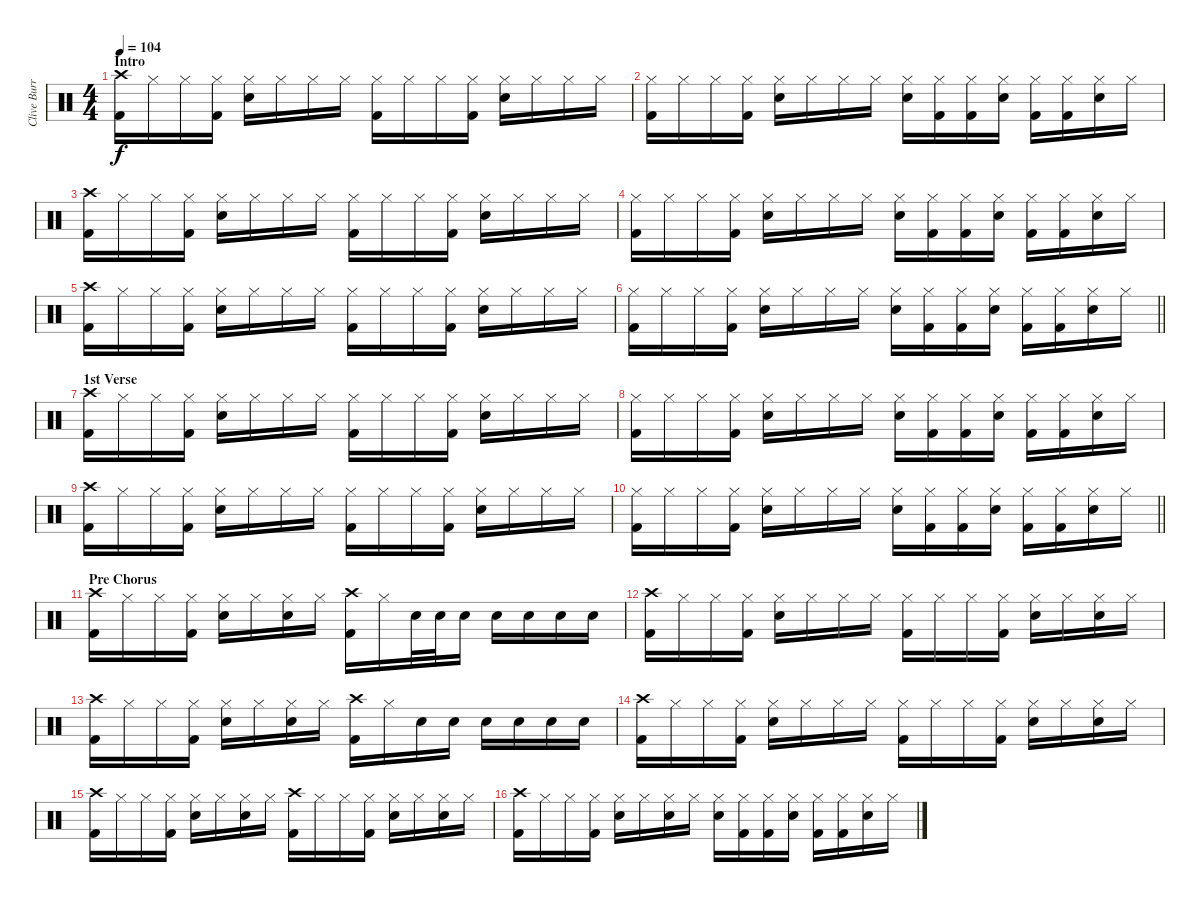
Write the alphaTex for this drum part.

\track ("Clive Burr" "Clive Burr") {instrument percussion}
\staff {score}
\articulation defaults
\ts (4 4)
\section ("" "Intro")
\tempo 104
\clef neutral
\ks c
("Crash high (hit)" "Kick (hit) 2").16{dy f} "Hi-Hat (closed)".16 "Hi-Hat (closed)".16 ("Hi-Hat (closed)" "Kick (hit) 2").16 ("Hi-Hat (closed)" "Snare (hit) 2").16 "Hi-Hat (closed)".16 "Hi-Hat (closed)".16 "Hi-Hat (closed)".16 ("Hi-Hat (closed)" "Kick (hit) 2").16 "Hi-Hat (closed)".16 "Hi-Hat (closed)".16 ("Hi-Hat (closed)" "Kick (hit) 2").16 ("Hi-Hat (closed)" "Snare (hit) 2").16 "Hi-Hat (closed)".16 "Hi-Hat (closed)".16 "Hi-Hat (closed)".16 |
("Hi-Hat (closed)" "Kick (hit) 2").16 "Hi-Hat (closed)".16 "Hi-Hat (closed)".16 ("Hi-Hat (closed)" "Kick (hit) 2").16 ("Hi-Hat (closed)" "Snare (hit) 2").16 "Hi-Hat (closed)".16 "Hi-Hat (closed)".16 "Hi-Hat (closed)".16 ("Hi-Hat (closed)" "Snare (hit) 2").16 ("Hi-Hat (closed)" "Kick (hit) 2").16 ("Hi-Hat (closed)" "Kick (hit) 2").16 ("Hi-Hat (closed)" "Snare (hit) 2").16 ("Hi-Hat (closed)" "Kick (hit) 2").16 ("Hi-Hat (closed)" "Kick (hit) 2").16 ("Hi-Hat (closed)" "Snare (hit) 2").16 "Hi-Hat (closed)".16 |
("Crash high (hit)" "Kick (hit) 2").16 "Hi-Hat (closed)".16 "Hi-Hat (closed)".16 ("Hi-Hat (closed)" "Kick (hit) 2").16 ("Hi-Hat (closed)" "Snare (hit) 2").16 "Hi-Hat (closed)".16 "Hi-Hat (closed)".16 "Hi-Hat (closed)".16 ("Hi-Hat (closed)" "Kick (hit) 2").16 "Hi-Hat (closed)".16 "Hi-Hat (closed)".16 ("Hi-Hat (closed)" "Kick (hit) 2").16 ("Hi-Hat (closed)" "Snare (hit) 2").16 "Hi-Hat (closed)".16 "Hi-Hat (closed)".16 "Hi-Hat (closed)".16 |
("Hi-Hat (closed)" "Kick (hit) 2").16 "Hi-Hat (closed)".16 "Hi-Hat (closed)".16 ("Hi-Hat (closed)" "Kick (hit) 2").16 ("Hi-Hat (closed)" "Snare (hit) 2").16 "Hi-Hat (closed)".16 "Hi-Hat (closed)".16 "Hi-Hat (closed)".16 ("Hi-Hat (closed)" "Snare (hit) 2").16 ("Hi-Hat (closed)" "Kick (hit) 2").16 ("Hi-Hat (closed)" "Kick (hit) 2").16 ("Hi-Hat (closed)" "Snare (hit) 2").16 ("Hi-Hat (closed)" "Kick (hit) 2").16 ("Hi-Hat (closed)" "Kick (hit) 2").16 ("Hi-Hat (closed)" "Snare (hit) 2").16 "Hi-Hat (closed)".16 |
("Crash high (hit)" "Kick (hit) 2").16 "Hi-Hat (closed)".16 "Hi-Hat (closed)".16 ("Hi-Hat (closed)" "Kick (hit) 2").16 ("Hi-Hat (closed)" "Snare (hit) 2").16 "Hi-Hat (closed)".16 "Hi-Hat (closed)".16 "Hi-Hat (closed)".16 ("Hi-Hat (closed)" "Kick (hit) 2").16 "Hi-Hat (closed)".16 "Hi-Hat (closed)".16 ("Hi-Hat (closed)" "Kick (hit) 2").16 ("Hi-Hat (closed)" "Snare (hit) 2").16 "Hi-Hat (closed)".16 "Hi-Hat (closed)".16 "Hi-Hat (closed)".16 |
\barLineRight lightlight
("Hi-Hat (closed)" "Kick (hit) 2").16 "Hi-Hat (closed)".16 "Hi-Hat (closed)".16 ("Hi-Hat (closed)" "Kick (hit) 2").16 ("Hi-Hat (closed)" "Snare (hit) 2").16 "Hi-Hat (closed)".16 "Hi-Hat (closed)".16 "Hi-Hat (closed)".16 ("Hi-Hat (closed)" "Snare (hit) 2").16 ("Hi-Hat (closed)" "Kick (hit) 2").16 ("Hi-Hat (closed)" "Kick (hit) 2").16 ("Hi-Hat (closed)" "Snare (hit) 2").16 ("Hi-Hat (closed)" "Kick (hit) 2").16 ("Hi-Hat (closed)" "Kick (hit) 2").16 ("Hi-Hat (closed)" "Snare (hit) 2").16 "Hi-Hat (closed)".16 |
\section ("" "1st Verse")
("Crash high (hit)" "Kick (hit) 2").16 "Hi-Hat (closed)".16 "Hi-Hat (closed)".16 ("Hi-Hat (closed)" "Kick (hit) 2").16 ("Hi-Hat (closed)" "Snare (hit) 2").16 "Hi-Hat (closed)".16 "Hi-Hat (closed)".16 "Hi-Hat (closed)".16 ("Hi-Hat (closed)" "Kick (hit) 2").16 "Hi-Hat (closed)".16 "Hi-Hat (closed)".16 ("Hi-Hat (closed)" "Kick (hit) 2").16 ("Hi-Hat (closed)" "Snare (hit) 2").16 "Hi-Hat (closed)".16 "Hi-Hat (closed)".16 "Hi-Hat (closed)".16 |
("Hi-Hat (closed)" "Kick (hit) 2").16 "Hi-Hat (closed)".16 "Hi-Hat (closed)".16 ("Hi-Hat (closed)" "Kick (hit) 2").16 ("Hi-Hat (closed)" "Snare (hit) 2").16 "Hi-Hat (closed)".16 "Hi-Hat (closed)".16 "Hi-Hat (closed)".16 ("Hi-Hat (closed)" "Snare (hit) 2").16 ("Hi-Hat (closed)" "Kick (hit) 2").16 ("Hi-Hat (closed)" "Kick (hit) 2").16 ("Hi-Hat (closed)" "Snare (hit) 2").16 ("Hi-Hat (closed)" "Kick (hit) 2").16 ("Hi-Hat (closed)" "Kick (hit) 2").16 ("Hi-Hat (closed)" "Snare (hit) 2").16 "Hi-Hat (closed)".16 |
("Crash high (hit)" "Kick (hit) 2").16 "Hi-Hat (closed)".16 "Hi-Hat (closed)".16 ("Hi-Hat (closed)" "Kick (hit) 2").16 ("Hi-Hat (closed)" "Snare (hit) 2").16 "Hi-Hat (closed)".16 "Hi-Hat (closed)".16 "Hi-Hat (closed)".16 ("Hi-Hat (closed)" "Kick (hit) 2").16 "Hi-Hat (closed)".16 "Hi-Hat (closed)".16 ("Hi-Hat (closed)" "Kick (hit) 2").16 ("Hi-Hat (closed)" "Snare (hit) 2").16 "Hi-Hat (closed)".16 "Hi-Hat (closed)".16 "Hi-Hat (closed)".16 |
\barLineRight lightlight
("Hi-Hat (closed)" "Kick (hit) 2").16 "Hi-Hat (closed)".16 "Hi-Hat (closed)".16 ("Hi-Hat (closed)" "Kick (hit) 2").16 ("Hi-Hat (closed)" "Snare (hit) 2").16 "Hi-Hat (closed)".16 "Hi-Hat (closed)".16 "Hi-Hat (closed)".16 ("Hi-Hat (closed)" "Snare (hit) 2").16 ("Hi-Hat (closed)" "Kick (hit) 2").16 ("Hi-Hat (closed)" "Kick (hit) 2").16 ("Hi-Hat (closed)" "Snare (hit) 2").16 ("Hi-Hat (closed)" "Kick (hit) 2").16 ("Hi-Hat (closed)" "Kick (hit) 2").16 ("Hi-Hat (closed)" "Snare (hit) 2").16 "Hi-Hat (closed)".16 |
\section ("" "Pre Chorus")
("Crash high (hit)" "Kick (hit) 2").16 "Hi-Hat (closed)".16 "Hi-Hat (closed)".16 ("Hi-Hat (closed)" "Kick (hit) 2").16 ("Hi-Hat (closed)" "Snare (hit) 2").16 "Hi-Hat (closed)".16 ("Hi-Hat (closed)" "Snare (hit) 2").16 "Hi-Hat (closed)".16 ("Crash high (hit)" "Kick (hit) 2").16 "Hi-Hat (closed)".16 "Snare (hit) 2".32 "Snare (hit) 2".32 "Snare (hit) 2".16 "Snare (hit) 2".16 "Snare (hit) 2".16 "Snare (hit) 2".16 "Snare (hit) 2".16 |
("Crash high (hit)" "Kick (hit) 2").16 "Hi-Hat (closed)".16 "Hi-Hat (closed)".16 ("Hi-Hat (closed)" "Kick (hit) 2").16 ("Hi-Hat (closed)" "Snare (hit) 2").16 "Hi-Hat (closed)".16 "Hi-Hat (closed)".16 "Hi-Hat (closed)".16 ("Hi-Hat (closed)" "Kick (hit) 2").16 "Hi-Hat (closed)".16 "Hi-Hat (closed)".16 ("Hi-Hat (closed)" "Kick (hit) 2").16 ("Hi-Hat (closed)" "Snare (hit) 2").16 "Hi-Hat (closed)".16 ("Hi-Hat (closed)" "Snare (hit) 2").16 "Hi-Hat (closed)".16 |
("Crash high (hit)" "Kick (hit) 2").16 "Hi-Hat (closed)".16 "Hi-Hat (closed)".16 ("Hi-Hat (closed)" "Kick (hit) 2").16 ("Hi-Hat (closed)" "Snare (hit) 2").16 "Hi-Hat (closed)".16 ("Hi-Hat (closed)" "Snare (hit) 2").16 "Hi-Hat (closed)".16 ("Crash high (hit)" "Kick (hit) 2").16 "Hi-Hat (closed)".16 "Snare (hit) 2".16 "Snare (hit) 2".16 "Snare (hit) 2".16 "Snare (hit) 2".16 "Snare (hit) 2".16 "Snare (hit) 2".16 |
("Crash high (hit)" "Kick (hit) 2").16 "Hi-Hat (closed)".16 "Hi-Hat (closed)".16 ("Hi-Hat (closed)" "Kick (hit) 2").16 ("Hi-Hat (closed)" "Snare (hit) 2").16 "Hi-Hat (closed)".16 "Hi-Hat (closed)".16 "Hi-Hat (closed)".16 ("Hi-Hat (closed)" "Kick (hit) 2").16 "Hi-Hat (closed)".16 "Hi-Hat (closed)".16 ("Hi-Hat (closed)" "Kick (hit) 2").16 ("Hi-Hat (closed)" "Snare (hit) 2").16 "Hi-Hat (closed)".16 ("Hi-Hat (closed)" "Snare (hit) 2").16 "Hi-Hat (closed)".16 |
("Crash high (hit)" "Kick (hit) 2").16 "Hi-Hat (closed)".16 "Hi-Hat (closed)".16 ("Hi-Hat (closed)" "Kick (hit) 2").16 ("Hi-Hat (closed)" "Snare (hit) 2").16 "Hi-Hat (closed)".16 ("Hi-Hat (closed)" "Snare (hit) 2").16 "Hi-Hat (closed)".16 ("Crash high (hit)" "Kick (hit) 2").16 "Hi-Hat (closed)".16 "Hi-Hat (closed)".16 ("Hi-Hat (closed)" "Kick (hit) 2").16 ("Hi-Hat (closed)" "Snare (hit) 2").16 "Hi-Hat (closed)".16 ("Hi-Hat (closed)" "Snare (hit) 2").16 "Hi-Hat (closed)".16 |
("Crash high (hit)" "Kick (hit) 2").16 "Hi-Hat (closed)".16 "Hi-Hat (closed)".16 ("Hi-Hat (closed)" "Kick (hit) 2").16 ("Hi-Hat (closed)" "Snare (hit) 2").16 "Hi-Hat (closed)".16 ("Hi-Hat (closed)" "Snare (hit) 2").16 "Hi-Hat (closed)".16 ("Hi-Hat (closed)" "Snare (hit) 2").16 ("Hi-Hat (closed)" "Kick (hit) 2").16 ("Hi-Hat (closed)" "Kick (hit) 2").16 ("Hi-Hat (closed)" "Snare (hit) 2").16 ("Hi-Hat (closed)" "Kick (hit) 2").16 ("Hi-Hat (closed)" "Kick (hit) 2").16 ("Hi-Hat (closed)" "Snare (hit) 2").16 "Hi-Hat (closed)".16
